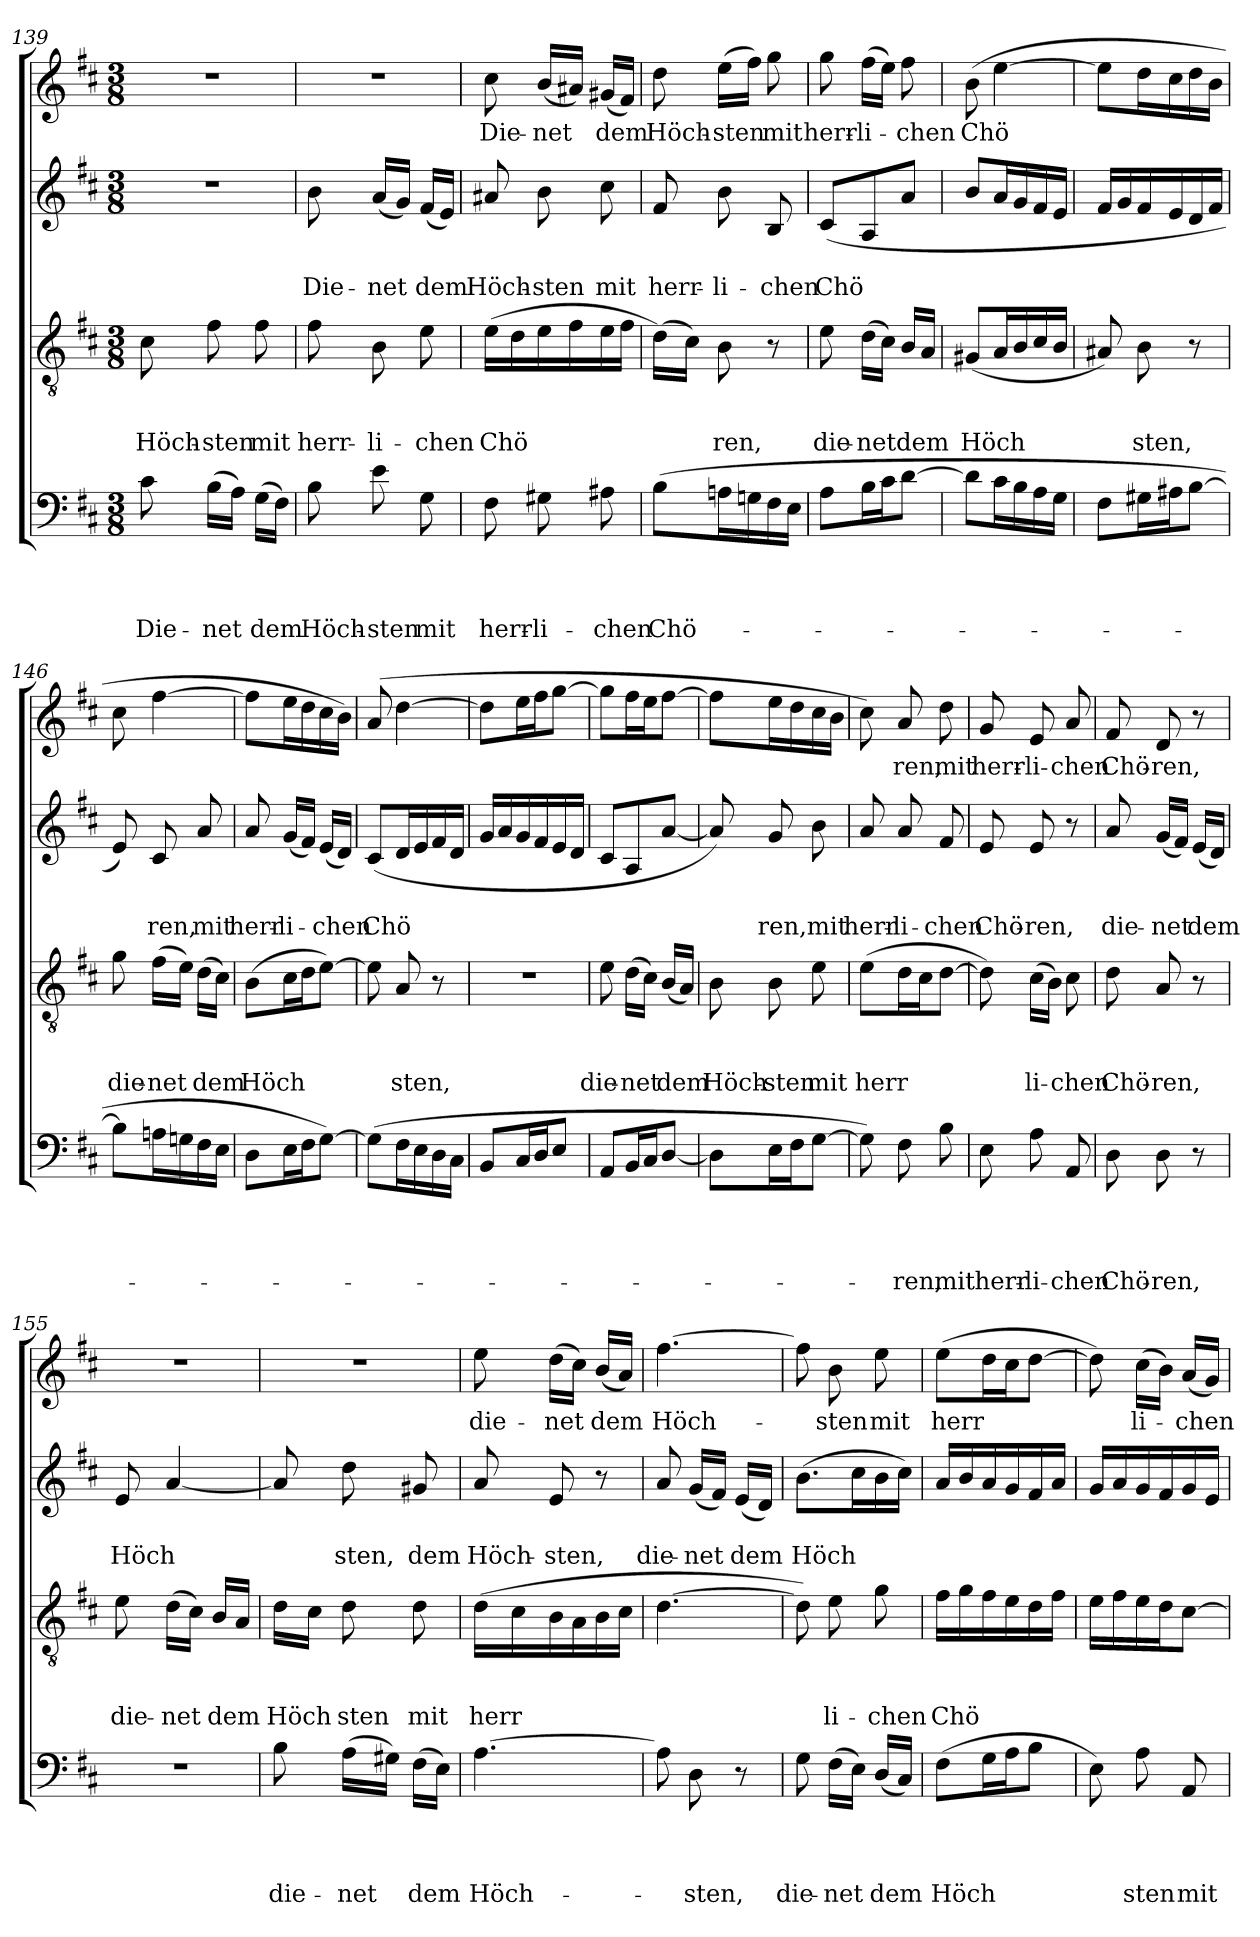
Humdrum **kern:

**kern	**text	**text	**text	**text	**kern	**text	**text	**text	**kern	**text	**text	**kern	**text
*part4	*part4	*part4	*part4	*part4	*part3	*part3	*part3	*part3	*part2	*part2	*part2	*part1	*part1
*staff4	*staff4	*staff4	*staff4	*staff4	*staff3	*staff3	*staff3	*staff3	*staff2	*staff2	*staff2	*staff1	*staff1
*clefF4	*	*	*	*	*clefGv2	*	*	*	*clefG2	*	*	*clefG2	*
*k[f#c#]	*	*	*	*	*k[f#c#]	*	*	*	*k[f#c#]	*	*	*k[f#c#]	*
*D:	*	*	*	*	*D:	*	*	*	*D:	*	*	*D:	*
*M3/8	*	*	*	*	*M3/8	*	*	*	*M3/8	*	*	*M3/8	*
=139	=139	=139	=139	=139	=139	=139	=139	=139	=139	=139	=139	=139	=139
!	!	!	!	!LO:LY:b	!	!	!	!LO:LY:b	!	!	!	!	!
8c#\	.	.	.	Die-	8c#\	.	.	Höch-	4.r	.	.	4.r	.
!	!	!	!	!LO:LY:b	!	!	!	!LO:LY:b	!	!	!	!	!
(>16B\LL	.	.	.	-net	8f#\	.	.	-sten	.	.	.	.	.
16A\JJ)	.	.	.	.	.	.	.	.	.	.	.	.	.
!	!	!	!	!LO:LY:b	!	!	!	!LO:LY:b	!	!	!	!	!
(>16G\LL	.	.	.	dem	8f#\	.	.	mit	.	.	.	.	.
16F#\JJ)	.	.	.	.	.	.	.	.	.	.	.	.	.
=140	=140	=140	=140	=140	=140	=140	=140	=140	=140	=140	=140	=140	=140
!	!	!	!	!LO:LY:b	!	!	!	!LO:LY:b	!	!	!LO:LY:b	!	!
8B\	.	.	.	Höch-	8f#\	.	.	herr-	8b\	.	Die-	4.r	.
!	!	!	!	!LO:LY:b	!	!	!	!LO:LY:b	!	!	!LO:LY:b	!	!
8e\	.	.	.	-sten	8B\	.	.	-li-	(<16a/LL	.	-net	.	.
.	.	.	.	.	.	.	.	.	16g/JJ)	.	.	.	.
!	!	!	!	!LO:LY:b	!	!	!	!LO:LY:b	!	!	!LO:LY:b	!	!
8G\	.	.	.	mit	8e\	.	.	-chen	(<16f#/LL	.	dem	.	.
.	.	.	.	.	.	.	.	.	16e/JJ)	.	.	.	.
=141	=141	=141	=141	=141	=141	=141	=141	=141	=141	=141	=141	=141	=141
!	!	!	!	!LO:LY:b	!	!	!	!LO:LY:b	!	!	!LO:LY:b	!	!LO:LY:b
8F#\	.	.	.	herr-	(>16e\LL	.	.	Chö	8a#X/	.	Höch-	8cc#\	Die-
.	.	.	.	.	16d\	.	.	.	.	.	.	.	.
!	!	!	!	!LO:LY:b	!	!	!	!	!	!	!LO:LY:b	!	!LO:LY:b
8G#X\	.	.	.	-li-	16e\	.	.	.	8b\	.	-sten	(<16b/LL	-net
.	.	.	.	.	16f#\	.	.	.	.	.	.	16a#X/JJ)	.
!	!	!	!	!LO:LY:b	!	!	!	!	!	!	!LO:LY:b	!	!LO:LY:b
8A#X\	.	.	.	-chen	16e\	.	.	.	8cc#\	.	mit	(<16g#X/LL	dem
.	.	.	.	.	16f#\JJ	.	.	.	.	.	.	16f#/JJ)	.
!!LO:LB:g=z
=142	=142	=142	=142	=142	=142	=142	=142	=142	=142	=142	=142	=142	=142
!	!	!	!	!LO:LY:b	!	!	!	!	!	!	!LO:LY:b	!	!LO:LY:b
(<8B\L	.	.	.	Chö-	(>16d\LL)	.	.	.	8f#/	.	herr-	8dd\	Höch-
.	.	.	.	.	16c#\JJ)	.	.	.	.	.	.	.	.
!	!	!	!	!	!	!	!	!LO:LY:b	!	!	!LO:LY:b	!	!LO:LY:b
16An\L	.	.	.	.	8B\	.	.	ren,	8b\	.	-li-	(>16ee\LL	-sten
16Gn\	.	.	.	.	.	.	.	.	.	.	.	16ff#\JJ)	.
!	!	!	!	!	!	!	!	!	!	!	!LO:LY:b	!	!LO:LY:b
16F#\	.	.	.	.	8r	.	.	.	8B/	.	-chen	8gg\	mit
16E\JJ	.	.	.	.	.	.	.	.	.	.	.	.	.
=143	=143	=143	=143	=143	=143	=143	=143	=143	=143	=143	=143	=143	=143
!	!	!	!	!	!	!	!	!LO:LY:b	!	!	!LO:LY:b	!	!LO:LY:b
8A\L	.	.	.	.	8e\	.	.	die-	(<8c#/L	.	Chö	8gg\	herr-
!	!	!	!	!	!	!	!	!LO:LY:b	!	!	!	!	!LO:LY:b
16B\L	.	.	.	.	(>16d\LL	.	.	-net	8A/	.	.	(>16ff#\LL	-li-
16c#\J	.	.	.	.	16c#\JJ)	.	.	.	.	.	.	16ee\JJ)	.
!	!	!	!	!	!	!	!	!LO:LY:b	!	!	!	!	!LO:LY:b
[8d\J	.	.	.	.	16B/LL	.	.	dem	8a/J	.	.	8ff#\	-chen
.	.	.	.	.	16A/JJ	.	.	.	.	.	.	.	.
=144	=144	=144	=144	=144	=144	=144	=144	=144	=144	=144	=144	=144	=144
!	!	!	!	!	!	!	!	!LO:LY:b	!	!	!	!	!LO:LY:b
8d\L]	.	.	.	.	(<8G#X/L	.	.	Höch	8b/L	.	.	(>8b\	Chö
16c#\L	.	.	.	.	16A/L	.	.	.	16a/L	.	.	[4ee\	.
16B\	.	.	.	.	16B/	.	.	.	16g/	.	.	.	.
16A\	.	.	.	.	16c#/	.	.	.	16f#/	.	.	.	.
16G\JJ	.	.	.	.	16B/JJ	.	.	.	16e/JJ	.	.	.	.
=145	=145	=145	=145	=145	=145	=145	=145	=145	=145	=145	=145	=145	=145
8F#\L	.	.	.	.	8A#X/)	.	.	.	16f#/LL	.	.	8ee\L]	.
.	.	.	.	.	.	.	.	.	16g/	.	.	.	.
!	!	!	!	!	!	!	!	!LO:LY:b	!	!	!	!	!
16G#X\L	.	.	.	.	8B\	.	.	sten,	16f#/	.	.	16dd\L	.
16A#X\J	.	.	.	.	.	.	.	.	16e/	.	.	16cc#\	.
[8B\J	.	.	.	.	8r	.	.	.	16d/	.	.	16dd\	.
.	.	.	.	.	.	.	.	.	16f#/JJ	.	.	16b\JJ	.
=146	=146	=146	=146	=146	=146	=146	=146	=146	=146	=146	=146	=146	=146
!	!	!	!	!	!	!	!	!LO:LY:b	!	!	!	!	!
8B\L]	.	.	.	.	8g\	.	.	die-	8e/)	.	.	8cc#\	.
!	!	!	!	!	!	!	!	!LO:LY:b	!	!	!LO:LY:b	!	!
16An\L	.	.	.	.	(>16f#\LL	.	.	-net	8c#/	.	ren,	[4ff#\	.
16Gn\	.	.	.	.	16e\JJ)	.	.	.	.	.	.	.	.
!	!	!	!	!	!	!	!	!LO:LY:b	!	!	!LO:LY:b	!	!
16F#\	.	.	.	.	(>16d\LL	.	.	dem	8a/	.	mit	.	.
16E\JJ	.	.	.	.	16c#\JJ)	.	.	.	.	.	.	.	.
=147	=147	=147	=147	=147	=147	=147	=147	=147	=147	=147	=147	=147	=147
!	!	!	!	!	!	!	!	!LO:LY:b	!	!	!LO:LY:b	!	!
8D\L	.	.	.	.	(>8B\L	.	.	Höch	8a/	.	herr-	8ff#\L]	.
!	!	!	!	!	!	!	!	!	!	!	!LO:LY:b	!	!
16E\L	.	.	.	.	16c#\L	.	.	.	(<16g/LL	.	-li-	16ee\L	.
16F#\J	.	.	.	.	16d\J	.	.	.	16f#/JJ)	.	.	16dd\	.
!	!	!	!	!	!	!	!	!	!	!	!LO:LY:b	!	!
[8G\J)	.	.	.	.	[8e\J)	.	.	.	(<16e/LL	.	-chen	16cc#\	.
.	.	.	.	.	.	.	.	.	16d/JJ)	.	.	16b\JJ)	.
!!LO:PB:g=z
=148	=148	=148	=148	=148	=148	=148	=148	=148	=148	=148	=148	=148	=148
!	!	!	!	!	!	!	!	!	!	!	!LO:LY:b	!	!
(>8G\L]	.	.	.	.	8e\]	.	.	.	(>8c#/L	.	Chö	(8a/	.
!	!	!	!	!	!	!	!	!LO:LY:b	!	!	!	!	!
16F#\L	.	.	.	.	8A/	.	.	sten,	16d/L	.	.	[4dd\	.
16E\	.	.	.	.	.	.	.	.	16e/	.	.	.	.
16D\	.	.	.	.	8r	.	.	.	16f#/	.	.	.	.
16C#\JJ	.	.	.	.	.	.	.	.	16d/JJ	.	.	.	.
=149	=149	=149	=149	=149	=149	=149	=149	=149	=149	=149	=149	=149	=149
8BB/L	.	.	.	.	4.r	.	.	.	16g/LL	.	.	8dd\L]	.
.	.	.	.	.	.	.	.	.	16a/	.	.	.	.
16C#/L	.	.	.	.	.	.	.	.	16g/	.	.	16ee\L	.
16D/J	.	.	.	.	.	.	.	.	16f#/	.	.	16ff#\J	.
8E/J	.	.	.	.	.	.	.	.	16e/	.	.	[8gg\J	.
.	.	.	.	.	.	.	.	.	16d/JJ	.	.	.	.
=150	=150	=150	=150	=150	=150	=150	=150	=150	=150	=150	=150	=150	=150
!	!	!	!	!	!	!	!	!LO:LY:b	!	!	!	!	!
8AA/L	.	.	.	.	8e\	.	.	die-	8c#/L	.	.	8gg\L]	.
!	!	!	!	!	!	!	!	!LO:LY:b	!	!	!	!	!
16BB/L	.	.	.	.	(>16d\LL	.	.	-net	8A/	.	.	16ff#\L	.
16C#/J	.	.	.	.	16c#\JJ)	.	.	.	.	.	.	16ee\J	.
!	!	!	!	!	!	!	!	!LO:LY:b	!	!	!	!	!
[8D/J	.	.	.	.	(<16B/LL	.	.	dem	[8a/J	.	.	[8ff#\J	.
.	.	.	.	.	16A/JJ)	.	.	.	.	.	.	.	.
=151	=151	=151	=151	=151	=151	=151	=151	=151	=151	=151	=151	=151	=151
!	!	!	!	!	!	!	!	!LO:LY:b	!	!	!	!	!
8D\L]	.	.	.	.	8B\	.	.	Höch-	8a/])	.	.	8ff#\L]	.
!	!	!	!	!	!	!	!	!LO:LY:b	!	!	!LO:LY:b	!	!
16E\L	.	.	.	.	8B\	.	.	-sten	8g/	.	ren,	16ee\L	.
16F#\J	.	.	.	.	.	.	.	.	.	.	.	16dd\	.
!	!	!	!	!	!	!	!	!LO:LY:b	!	!	!LO:LY:b	!	!
[8G\J	.	.	.	.	8e\	.	.	mit	8b\	.	mit	16cc#\	.
.	.	.	.	.	.	.	.	.	.	.	.	16b\JJ	.
=152	=152	=152	=152	=152	=152	=152	=152	=152	=152	=152	=152	=152	=152
!	!	!	!	!	!	!	!	!LO:LY:b	!	!	!LO:LY:b	!	!
8G\])	.	.	.	.	(>8e\L	.	.	herr	8a/	.	herr-	8cc#\)	.
!	!	!	!	!LO:LY:b	!	!	!	!	!	!	!LO:LY:b	!	!LO:LY:b
8F#\	.	.	.	-ren,	16d\L	.	.	.	8a/	.	-li-	8a/	ren,
.	.	.	.	.	16c#\J	.	.	.	.	.	.	.	.
!	!	!	!	!LO:LY:b	!	!	!	!	!	!	!LO:LY:b	!	!LO:LY:b
8B\	.	.	.	mit	[8d\J	.	.	.	8f#/	.	-chen	8dd\	mit
=153	=153	=153	=153	=153	=153	=153	=153	=153	=153	=153	=153	=153	=153
!	!	!	!	!LO:LY:b	!	!	!	!	!	!	!LO:LY:b	!	!LO:LY:b
8E\	.	.	.	herr-	8d\])	.	.	.	8e/	.	Chö-	8g/	herr-
!	!	!	!	!LO:LY:b	!	!	!	!LO:LY:b	!	!	!LO:LY:b	!	!LO:LY:b
8A\	.	.	.	-li-	(>16c#\LL	.	.	li-	8e/	.	-ren,	8e/	-li-
.	.	.	.	.	16B\JJ)	.	.	.	.	.	.	.	.
!	!	!	!	!LO:LY:b	!	!	!	!LO:LY:b	!	!	!	!	!LO:LY:b
8AA/	.	.	.	-chen	8c#\	.	.	-chen	8r	.	.	8a/	-chen
!!LO:LB:g=z
=154	=154	=154	=154	=154	=154	=154	=154	=154	=154	=154	=154	=154	=154
!	!	!	!	!LO:LY:b	!	!	!	!LO:LY:b	!	!	!LO:LY:b	!	!LO:LY:b
8D\	.	.	.	Chö-	8d\	.	.	Chö-	8a/	.	die-	8f#/	Chö-
!	!	!	!	!LO:LY:b	!	!	!	!LO:LY:b	!	!	!LO:LY:b	!	!LO:LY:b
8D\	.	.	.	-ren,	8A/	.	.	-ren,	(<16g/LL	.	-net	8d/	-ren,
.	.	.	.	.	.	.	.	.	16f#/JJ)	.	.	.	.
!	!	!	!	!	!	!	!	!	!	!	!LO:LY:b	!	!
8r	.	.	.	.	8r	.	.	.	(<16e/LL	.	dem	8r	.
.	.	.	.	.	.	.	.	.	16d/JJ)	.	.	.	.
=155	=155	=155	=155	=155	=155	=155	=155	=155	=155	=155	=155	=155	=155
!	!	!	!	!	!	!	!	!LO:LY:b	!	!	!LO:LY:b	!	!
4.r	.	.	.	.	8e\	.	.	die-	8e/	.	Höch	4.r	.
!	!	!	!	!	!	!	!	!LO:LY:b	!	!	!	!	!
.	.	.	.	.	(>16d\LL	.	.	-net	[4a/	.	.	.	.
.	.	.	.	.	16c#\JJ)	.	.	.	.	.	.	.	.
!	!	!	!	!	!	!	!	!LO:LY:b	!	!	!	!	!
.	.	.	.	.	16B/LL	.	.	dem	.	.	.	.	.
.	.	.	.	.	16A/JJ	.	.	.	.	.	.	.	.
=156	=156	=156	=156	=156	=156	=156	=156	=156	=156	=156	=156	=156	=156
!	!	!	!	!LO:LY:b	!	!	!	!LO:LY:b	!	!	!	!	!
8B\	.	.	.	die-	16d\LL	.	.	Höch	8a/]	.	.	4.r	.
.	.	.	.	.	16c#\JJ	.	.	.	.	.	.	.	.
!	!	!	!	!LO:LY:b	!	!	!	!LO:LY:b	!	!	!LO:LY:b	!	!
(>16A\LL	.	.	.	-net	8d\	.	.	­sten	8dd\	.	sten,	.	.
16G#X\JJ)	.	.	.	.	.	.	.	.	.	.	.	.	.
!	!	!	!	!LO:LY:b	!	!	!	!LO:LY:b	!	!	!LO:LY:b	!	!
(>16F#\LL	.	.	.	dem	8d\	.	.	mit	8g#X/	.	dem	.	.
16E\JJ)	.	.	.	.	.	.	.	.	.	.	.	.	.
=157	=157	=157	=157	=157	=157	=157	=157	=157	=157	=157	=157	=157	=157
!	!	!	!	!LO:LY:b	!	!	!	!LO:LY:b	!	!	!LO:LY:b	!	!LO:LY:b
[4.A\	.	.	.	Höch-	(>16d\LL	.	.	herr	8a/	.	Höch-	8ee\	die-
.	.	.	.	.	16c#\	.	.	.	.	.	.	.	.
!	!	!	!	!	!	!	!	!	!	!	!LO:LY:b	!	!LO:LY:b
.	.	.	.	.	16B\	.	.	.	8e/	.	-sten,	(>16dd\LL	-net
.	.	.	.	.	16A\	.	.	.	.	.	.	16cc#\JJ)	.
!	!	!	!	!	!	!	!	!	!	!	!	!	!LO:LY:b
.	.	.	.	.	16B\	.	.	.	8r	.	.	(<16b/LL	dem
.	.	.	.	.	16c#\JJ	.	.	.	.	.	.	16a/JJ)	.
=158	=158	=158	=158	=158	=158	=158	=158	=158	=158	=158	=158	=158	=158
!	!	!	!	!	!	!	!	!	!	!	!LO:LY:b	!	!LO:LY:b
8A\]	.	.	.	.	[4.d\	.	.	.	8a/	.	die-	[4.ff#\	Höch-
!	!	!	!	!LO:LY:b	!	!	!	!	!	!	!LO:LY:b	!	!
8D\	.	.	.	-sten,	.	.	.	.	(<16g/LL	.	-net	.	.
.	.	.	.	.	.	.	.	.	16f#/JJ)	.	.	.	.
!	!	!	!	!	!	!	!	!	!	!	!LO:LY:b	!	!
8r	.	.	.	.	.	.	.	.	(<16e/LL	.	dem	.	.
.	.	.	.	.	.	.	.	.	16d/JJ)	.	.	.	.
=159	=159	=159	=159	=159	=159	=159	=159	=159	=159	=159	=159	=159	=159
!	!	!	!	!LO:LY:b	!	!	!	!	!	!	!LO:LY:b	!	!
8G\	.	.	.	die-	8d\])	.	.	.	(>8.b\L	.	Höch	8ff#\]	.
!	!	!	!	!LO:LY:b	!	!	!	!LO:LY:b	!	!	!	!	!LO:LY:b
(>16F#\LL	.	.	.	-net	8e\	.	.	li-	.	.	.	8b\	-sten
16E\JJ)	.	.	.	.	.	.	.	.	16cc#\L	.	.	.	.
!	!	!	!	!LO:LY:b	!	!	!	!LO:LY:b	!	!	!	!	!LO:LY:b
(<16D/LL	.	.	.	dem	8g\	.	.	-chen	16b\	.	.	8ee\	mit
16C#/JJ)	.	.	.	.	.	.	.	.	16cc#\JJ)	.	.	.	.
!!LO:LB:g=z
=160	=160	=160	=160	=160	=160	=160	=160	=160	=160	=160	=160	=160	=160
!	!	!	!	!LO:LY:b	!	!	!	!LO:LY:b	!	!	!	!	!LO:LY:b
(>8F#\L	.	.	.	Höch	16f#\LL	.	.	Chö	16a/LL	.	.	(>8ee\L	herr
.	.	.	.	.	16g\	.	.	.	16b/	.	.	.	.
16G\L	.	.	.	.	16f#\	.	.	.	16a/	.	.	16dd\L	.
16A\J	.	.	.	.	16e\	.	.	.	16g/	.	.	16cc#\J	.
8B\J	.	.	.	.	16d\	.	.	.	16f#/	.	.	[8dd\J	.
.	.	.	.	.	16f#\JJ	.	.	.	16a/JJ	.	.	.	.
=161	=161	=161	=161	=161	=161	=161	=161	=161	=161	=161	=161	=161	=161
8E\)	.	.	.	.	16e\LL	.	.	.	16g/LL	.	.	8dd\])	.
.	.	.	.	.	16f#\	.	.	.	16a/	.	.	.	.
!	!	!	!	!LO:LY:b	!	!	!	!	!	!	!	!	!LO:LY:b
8A\	.	.	.	sten	16e\	.	.	.	16g/	.	.	(>16cc#\LL	li-
.	.	.	.	.	16d\J	.	.	.	16f#/	.	.	16b\JJ)	.
!	!	!	!	!LO:LY:b	!	!	!	!	!	!	!	!	!LO:LY:b
8AA/	.	.	.	mit	[8c#\J	.	.	.	16g/	.	.	(<16a/LL	-chen
.	.	.	.	.	.	.	.	.	16e/JJ	.	.	16g/JJ)	.
=	=	=	=	=	=	=	=	=	=	=	=	=	=
*-	*-	*-	*-	*-	*-	*-	*-	*-	*-	*-	*-	*-	*-
